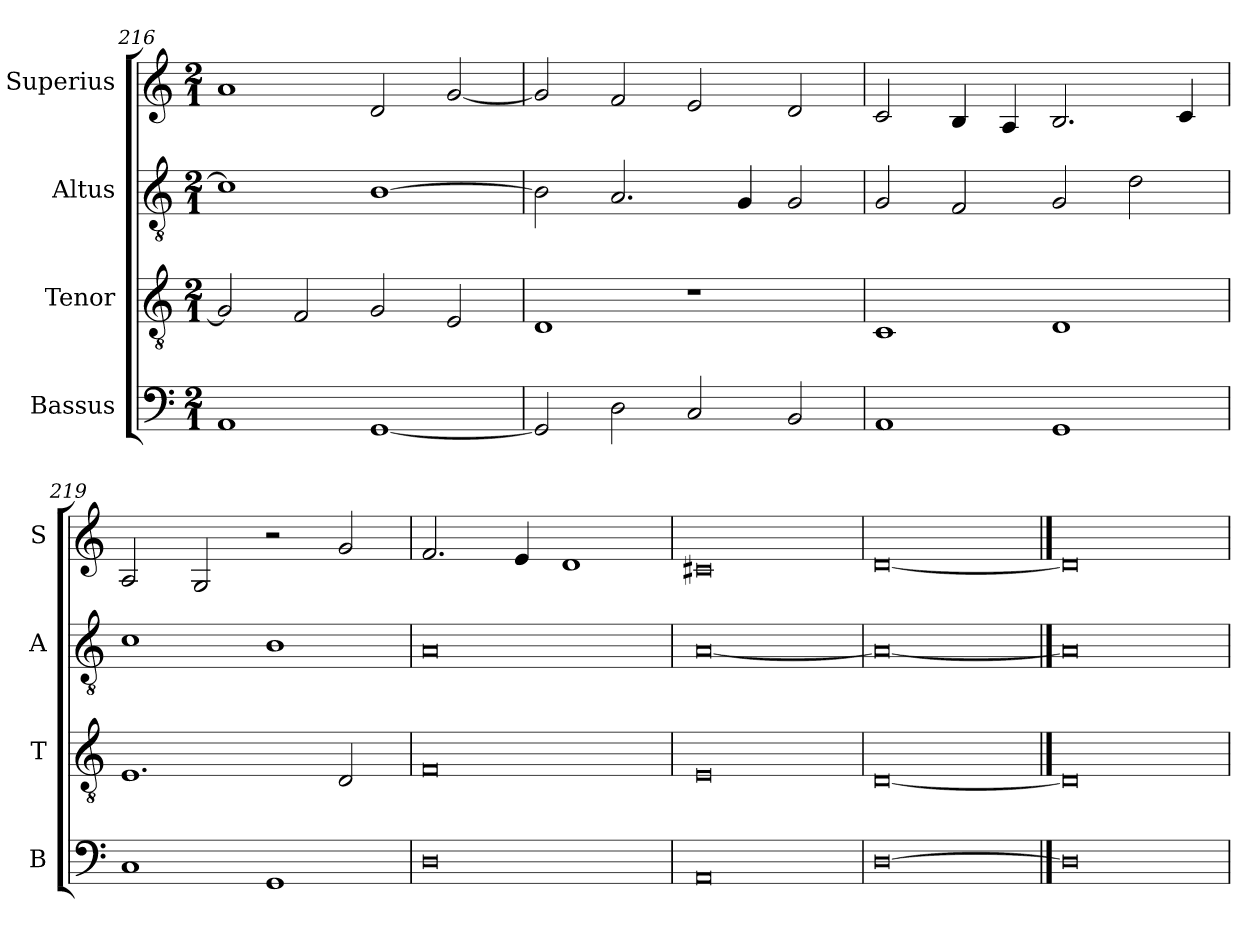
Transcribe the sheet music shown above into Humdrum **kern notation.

**kern	**kern	**kern	**kern
*part4	*part3	*part2	*part1
*staff4	*staff3	*staff2	*staff1
*I"Bassus	*I"Tenor	*I"Altus	*I"Superius
*I'B	*I'T	*I'A	*I'S
*clefF4	*clefGv2	*clefGv2	*clefG2
*k[]	*k[]	*k[]	*k[]
*C:	*C:	*C:	*C:
*M2/1	*M2/1	*M2/1	*M2/1
=216	=216	=216	=216
1AA	2G]	1c]	1a
.	2F	.	.
[1GG	2G	[1B	2d
.	2E	.	[2g
=217	=217	=217	=217
2GG]	1D	2B]	2g]
2D	.	2.A	2f
2C	1r	.	2e
.	.	4G	.
2BB	.	2G	2d
=218	=218	=218	=218
1AA	1C	2G	2c
.	.	2F	4B
.	.	.	4A
1GG	1D	2G	2.B
.	.	2d	.
.	.	.	4c
=219	=219	=219	=219
1C	1.E	1c	2A
.	.	.	2G
1GG	.	1B	2r
.	2D	.	2g
=220	=220	=220	=220
0D	0F	0A	2.f
.	.	.	4e
.	.	.	1d
=221	=221	=221	=221
0AA	0E	[0A	0c#X
=222	=222	=222	=222
[0D	[0D	0A_	[0d
==223	==223	==223	==223
0D]	0D]	0A]	0d]
=	=	=	=
*-	*-	*-	*-
